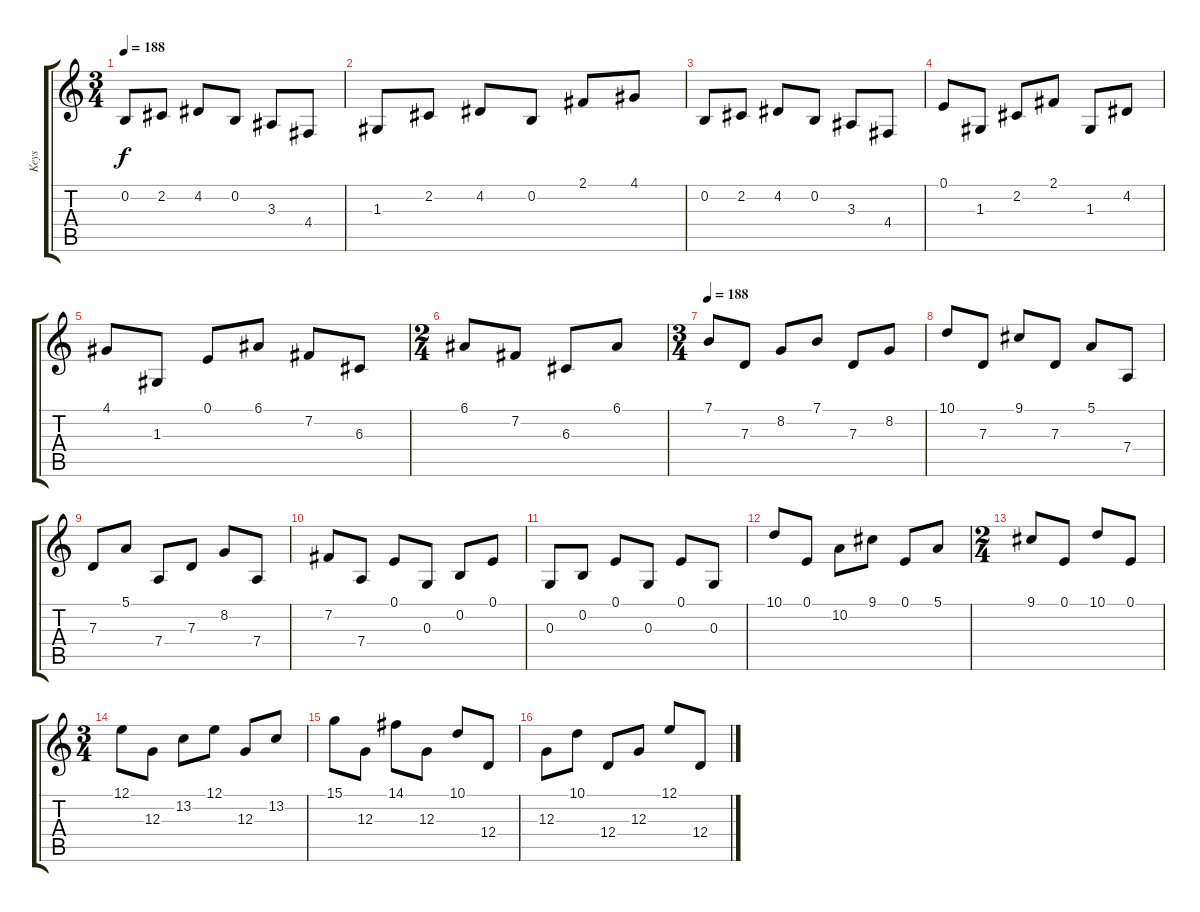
\track ("Keys" "Keys") {instrument fx8scifi}
\staff {score tabs}
\tuning (E4 B3 G3 D3 A2 E2) {hide}
\ts (3 4)
\tempo 188
\clef g2
\ks c
0.2.8{dy f} 2.2.8 4.2.8 0.2.8 3.3.8 4.4.8 |
1.3.8 2.2.8 4.2.8 0.2.8 2.1.8 4.1.8 |
0.2.8 2.2.8 4.2.8 0.2.8 3.3.8 4.4.8 |
0.1.8 1.3.8 2.2.8 2.1.8 1.3.8 4.2.8 |
4.1.8 1.3.8 0.1.8 6.1.8 7.2.8 6.3.8 |
\ts (2 4)
6.1.8 7.2.8 6.3.8 6.1.8 |
\ts (3 4)
\tempo 188
7.1.8{instrument acousticgrandpiano} 7.3.8 8.2.8 7.1.8 7.3.8 8.2.8 |
10.1.8 7.3.8 9.1.8 7.3.8 5.1.8 7.4.8 |
7.3.8 5.1.8 7.4.8 7.3.8 8.2.8 7.4.8 |
7.2.8 7.4.8 0.1.8 0.3.8 0.2.8 0.1.8 |
0.3.8 0.2.8 0.1.8 0.3.8 0.1.8 0.3.8 |
10.1.8 0.1.8 10.2.8 9.1.8 0.1.8 5.1.8 |
\ts (2 4)
9.1.8 0.1.8 10.1.8 0.1.8 |
\ts (3 4)
12.1.8 12.3.8 13.2.8 12.1.8 12.3.8 13.2.8 |
15.1.8 12.3.8 14.1.8 12.3.8 10.1.8 12.4.8 |
12.3.8 10.1.8 12.4.8 12.3.8 12.1.8 12.4.8
